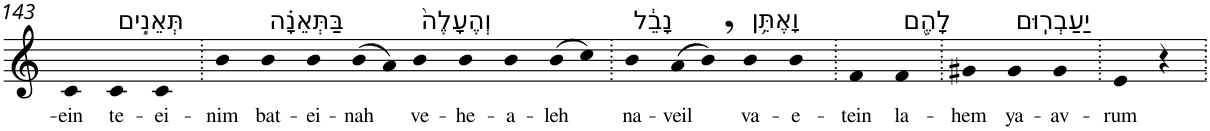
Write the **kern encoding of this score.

**kern	**text
*part1	*part1
*staff1	*staff1
*I"Piano	*
*I'Pno	*
!!LO:PB:g=z
*clefG2	*
*k[]	*
=143	=143
!	!LO:LY:b
4c	-ein
!LO:TX:a:t=תְּאֵנִ֣ים	!
!	!LO:LY:b
4c	te-
!	!LO:LY:b
4c	-ei-
=144.	=144.
!	!LO:LY:b
4b	-nim
!LO:TX:a:t=בַּתְּאֵנָ֗ה	!
!	!LO:LY:b
4b	bat-
!	!LO:LY:b
4b	-ei-
!	!LO:LY:b
(>8b	-nah
8a)	.
!LO:TX:a:t=וְהֶעָלֶה֙	!
!	!LO:LY:b
4b	ve-
!	!LO:LY:b
4b	-he-
!	!LO:LY:b
4b	-a-
!	!LO:LY:b
(>8b	-leh
8cc)	.
=145.	=145.
!LO:TX:a:t=נָבֵ֔ל	!
!	!LO:LY:b
4b	na-
!	!LO:LY:b
(>8a	-veil
8b,)	.
!LO:TX:a:t=וָאֶתֵּ֥ן	!
!	!LO:LY:b
4b	va-
!	!LO:LY:b
4b	-e-
=146.	=146.
!	!LO:LY:b
4f	-tein
!LO:TX:a:t=לָהֶ֖ם	!
!	!LO:LY:b
4f	la-
=147.	=147.
!	!LO:LY:b
4g#X	-hem
!LO:TX:a:t=יַעַבְרֽוּם	!
!	!LO:LY:b
4g#	ya-
!	!LO:LY:b
4g#	-av-
=148.	=148.
!	!LO:LY:b
4e	-rum
4r	.
=.	=.
*-	*-
